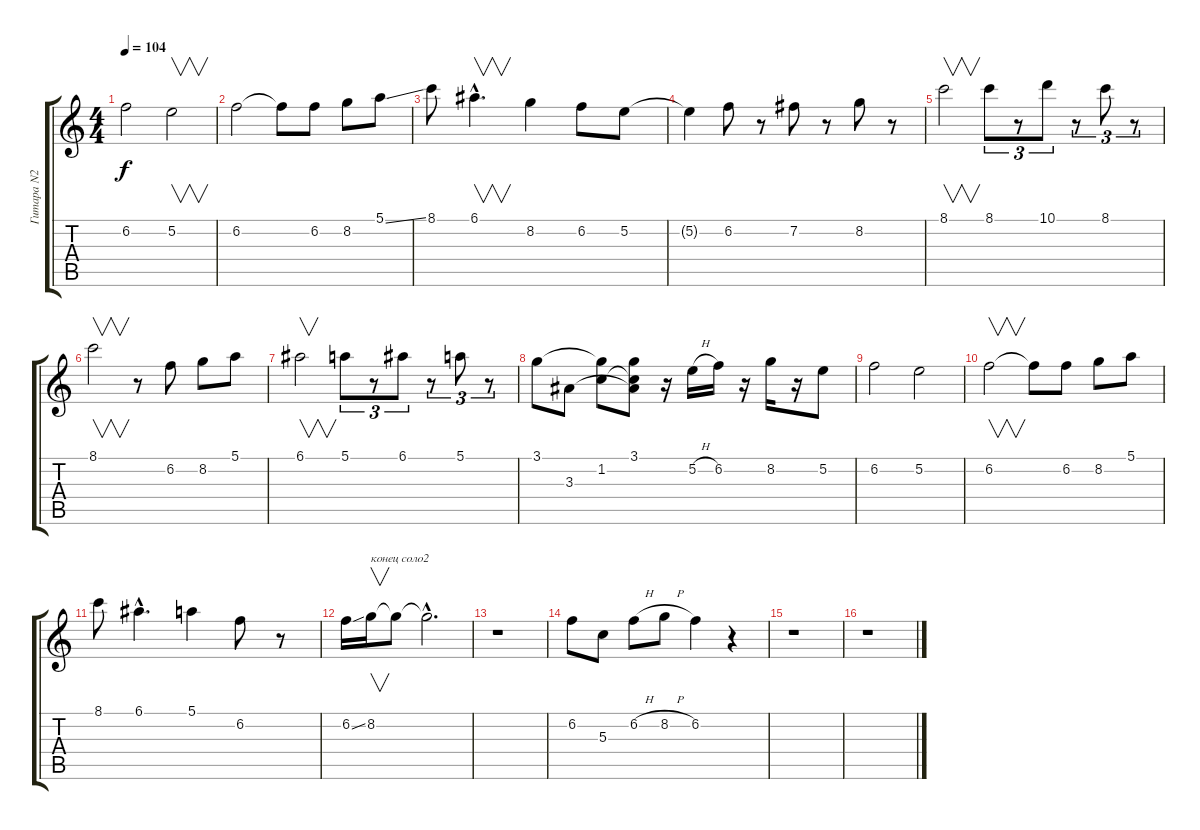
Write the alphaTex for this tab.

\track ("Гитара N2" "Гитара N2") {instrument acousticguitarsteel}
\staff {score tabs}
\tuning (E4 B3 G3 D3 A2 E2) {hide}
\ts (4 4)
\tempo 104
\clef g2
\ks c
6.2.2{dy f} 5.2.2{v} |
6.2.2 6.2{t}.8 6.2.8 8.2.8 5.1{ss}.8 |
8.1.8 6.1{hac}.4{v d} 8.2.4 6.2.8 5.2.8 |
5.2{t}.4 6.2.8 r.8 7.2.8 r.8 8.2.8 r.8 |
8.1.2{v} 8.1.8{tu (3 2)} r.8{tu (3 2)} 10.1.8{tu (3 2)} r.8{tu (3 2)} 8.1.8{tu (3 2)} r.8{tu (3 2)} |
8.1.2{v} r.8 6.2.8 8.2.8 5.1.8 |
6.1.2{v} 5.1.8{tu (3 2)} r.8{tu (3 2)} 6.1.8{tu (3 2)} r.8{tu (3 2)} 5.1.8{tu (3 2)} r.8{tu (3 2)} |
3.1.8 3.3.8 (3.1{t} 1.2).8 (3.1 1.2{t} 3.3{t}).8 r.16 5.2{h}.16 6.2.16 r.16 8.2.16 r.16 5.2.8 |
6.2.2 5.2.2 |
6.2.2{v} 6.2{t}.8 6.2.8 8.2.8 5.1.8 |
8.1.8 6.1{hac}.4{d} 5.1.4 6.2.8 r.8 |
6.2{ss}.16 8.2.16{v txt "конец соло2"} 8.2{t}.8 8.2{hac t}.2{d} |
r.1 |
6.2.8 5.3.8 6.2{h}.8 8.2{h}.8 6.2.4 r.4 |
r.1 |
r.1
